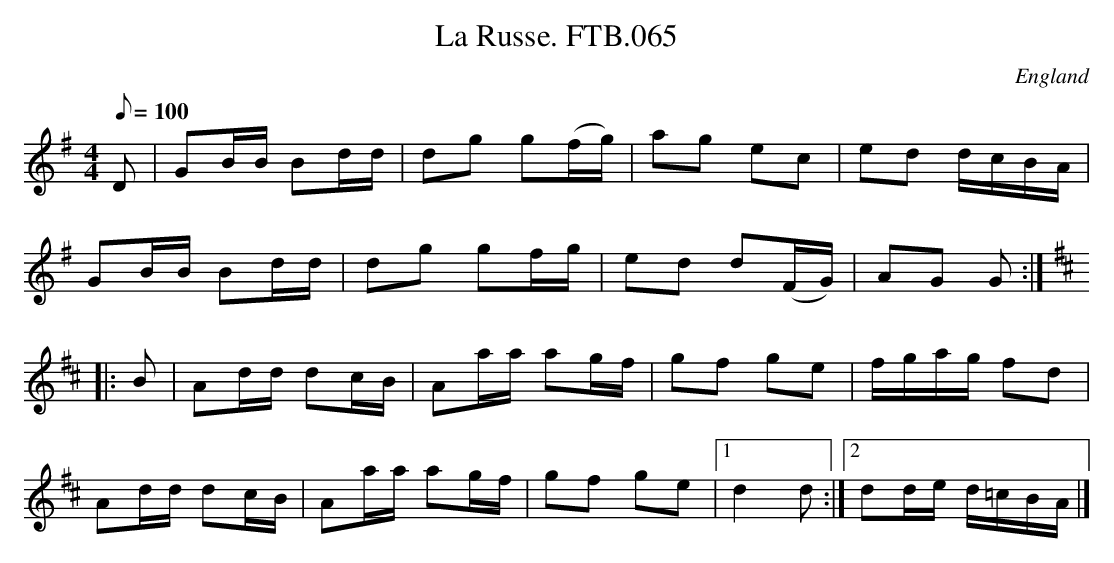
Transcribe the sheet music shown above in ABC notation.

X:1
T:La Russe. FTB.065
M:4/4
L:1/8
Q:100
O:England
K:G major
D|GB/B/ Bd/d/|dg g(f/g/)|ag ec|ed d/c/B/A/|
GB/B/ Bd/d/|dg gf/g/|ed d(F/G/)|AG G:|
K:D
|:B|Ad/d/ dc/B/|Aa/a/ ag/f/|gf ge|f/g/a/g/ fd|
Ad/d/ dc/B/|Aa/a/ ag/f/|gf ge|1d2d:|2dd/e/ d/=c/B/A/|]
